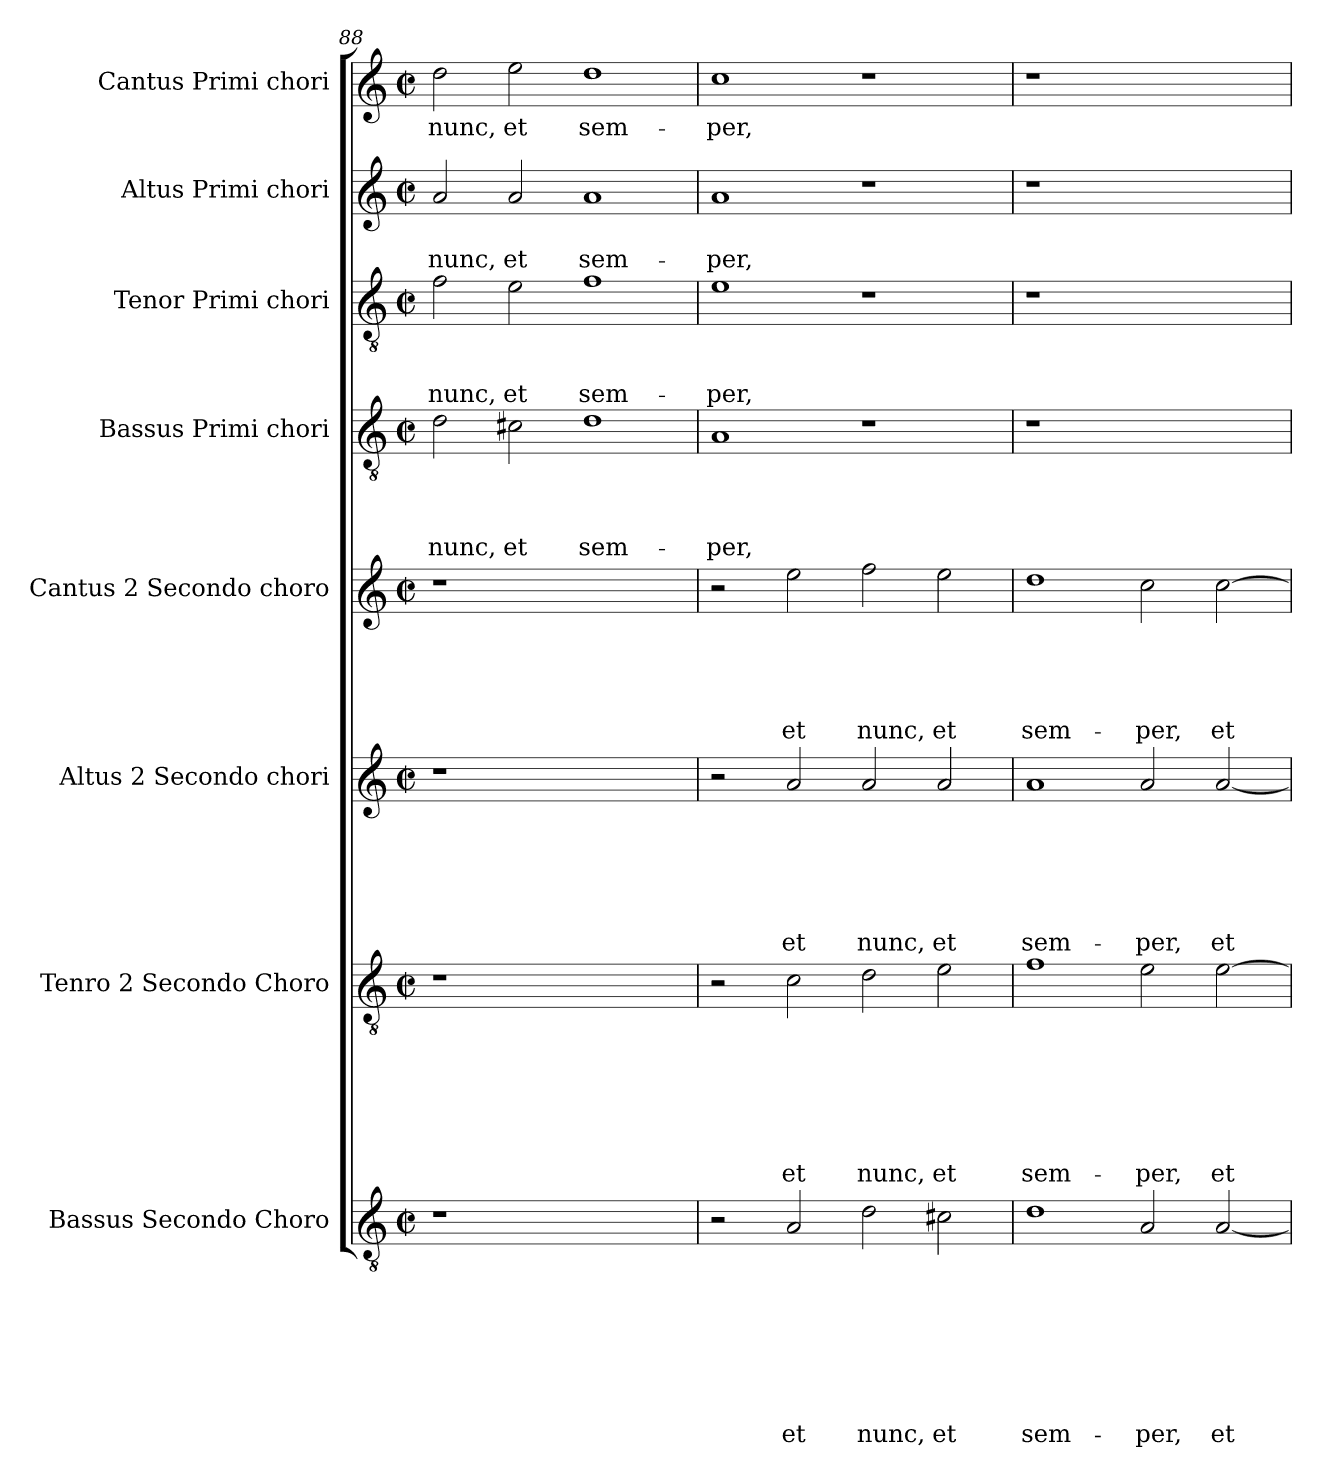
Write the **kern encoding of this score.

**kern	**text	**text	**text	**text	**text	**text	**text	**text	**kern	**text	**text	**text	**text	**text	**text	**text	**kern	**text	**text	**text	**text	**text	**text	**kern	**text	**text	**text	**text	**text	**kern	**text	**text	**text	**text	**kern	**text	**text	**text	**kern	**text	**text	**kern	**text
*part8	*part8	*part8	*part8	*part8	*part8	*part8	*part8	*part8	*part7	*part7	*part7	*part7	*part7	*part7	*part7	*part7	*part6	*part6	*part6	*part6	*part6	*part6	*part6	*part5	*part5	*part5	*part5	*part5	*part5	*part4	*part4	*part4	*part4	*part4	*part3	*part3	*part3	*part3	*part2	*part2	*part2	*part1	*part1
*staff8	*staff8	*staff8	*staff8	*staff8	*staff8	*staff8	*staff8	*staff8	*staff7	*staff7	*staff7	*staff7	*staff7	*staff7	*staff7	*staff7	*staff6	*staff6	*staff6	*staff6	*staff6	*staff6	*staff6	*staff5	*staff5	*staff5	*staff5	*staff5	*staff5	*staff4	*staff4	*staff4	*staff4	*staff4	*staff3	*staff3	*staff3	*staff3	*staff2	*staff2	*staff2	*staff1	*staff1
*I"Bassus Secondo Choro	*	*	*	*	*	*	*	*	*I"Tenro 2 Secondo Choro	*	*	*	*	*	*	*	*I"Altus 2 Secondo chori	*	*	*	*	*	*	*I"Cantus 2 Secondo choro	*	*	*	*	*	*I"Bassus Primi chori	*	*	*	*	*I"Tenor Primi chori	*	*	*	*I"Altus Primi chori	*	*	*I"Cantus Primi chori	*
*I'Ch	*	*	*	*	*	*	*	*	*I'Ch	*	*	*	*	*	*	*	*I'Ch	*	*	*	*	*	*	*I'Ch	*	*	*	*	*	*I'Ch	*	*	*	*	*I'Ch	*	*	*	*I'Ch	*	*	*I'Ch	*
!!LO:LB:g=z
*clefGv2	*	*	*	*	*	*	*	*	*clefGv2	*	*	*	*	*	*	*	*clefG2	*	*	*	*	*	*	*clefG2	*	*	*	*	*	*clefGv2	*	*	*	*	*clefGv2	*	*	*	*clefG2	*	*	*clefG2	*
*k[]	*	*	*	*	*	*	*	*	*k[]	*	*	*	*	*	*	*	*k[]	*	*	*	*	*	*	*k[]	*	*	*	*	*	*k[]	*	*	*	*	*k[]	*	*	*	*k[]	*	*	*k[]	*
*C:	*	*	*	*	*	*	*	*	*C:	*	*	*	*	*	*	*	*C:	*	*	*	*	*	*	*C:	*	*	*	*	*	*C:	*	*	*	*	*C:	*	*	*	*C:	*	*	*C:	*
*M2/2	*	*	*	*	*	*	*	*	*M2/2	*	*	*	*	*	*	*	*M2/2	*	*	*	*	*	*	*M2/2	*	*	*	*	*	*M2/2	*	*	*	*	*M2/2	*	*	*	*M2/2	*	*	*M2/2	*
*met(c|)	*	*	*	*	*	*	*	*	*met(c|)	*	*	*	*	*	*	*	*met(c|)	*	*	*	*	*	*	*met(c|)	*	*	*	*	*	*met(c|)	*	*	*	*	*met(c|)	*	*	*	*met(c|)	*	*	*met(c|)	*
=88	=88	=88	=88	=88	=88	=88	=88	=88	=88	=88	=88	=88	=88	=88	=88	=88	=88	=88	=88	=88	=88	=88	=88	=88	=88	=88	=88	=88	=88	=88	=88	=88	=88	=88	=88	=88	=88	=88	=88	=88	=88	=88	=88
!	!	!	!	!	!	!	!	!	!	!	!	!	!	!	!	!	!	!	!	!	!	!	!	!	!	!	!	!	!	!	!	!	!	!LO:LY:b	!	!	!	!LO:LY:b	!	!	!LO:LY:b	!	!LO:LY:b
1r	.	.	.	.	.	.	.	.	1r	.	.	.	.	.	.	.	1r	.	.	.	.	.	.	1r	.	.	.	.	.	2d\	.	.	.	nunc,	2f\	.	.	nunc,	2a/	.	nunc,	2dd\	nunc,
!	!	!	!	!	!	!	!	!	!	!	!	!	!	!	!	!	!	!	!	!	!	!	!	!	!	!	!	!	!	!	!	!	!	!LO:LY:b	!	!	!	!LO:LY:b	!	!	!LO:LY:b	!	!LO:LY:b
.	.	.	.	.	.	.	.	.	.	.	.	.	.	.	.	.	.	.	.	.	.	.	.	.	.	.	.	.	.	2c#X\	.	.	.	et	2e\	.	.	et	2a/	.	et	2ee\	et
!	!	!	!	!	!	!	!	!	!	!	!	!	!	!	!	!	!	!	!	!	!	!	!	!	!	!	!	!	!	!	!	!	!	!LO:LY:b	!	!	!	!LO:LY:b	!	!	!LO:LY:b	!	!LO:LY:b
1ryy	.	.	.	.	.	.	.	.	1ryy	.	.	.	.	.	.	.	1ryy	.	.	.	.	.	.	1ryy	.	.	.	.	.	1d	.	.	.	sem-	1f	.	.	sem-	1a	.	sem-	1dd	sem-
=89	=89	=89	=89	=89	=89	=89	=89	=89	=89	=89	=89	=89	=89	=89	=89	=89	=89	=89	=89	=89	=89	=89	=89	=89	=89	=89	=89	=89	=89	=89	=89	=89	=89	=89	=89	=89	=89	=89	=89	=89	=89	=89	=89
!	!	!	!	!	!	!	!	!	!	!	!	!	!	!	!	!	!	!	!	!	!	!	!	!	!	!	!	!	!	!	!	!	!	!LO:LY:b	!	!	!	!LO:LY:b	!	!	!LO:LY:b	!	!LO:LY:b
2r	.	.	.	.	.	.	.	.	2r	.	.	.	.	.	.	.	2r	.	.	.	.	.	.	2r	.	.	.	.	.	1A	.	.	.	-per,	1e	.	.	-per,	1a	.	-per,	1cc	-per,
!	!	!	!	!	!	!	!	!LO:LY:b	!	!	!	!	!	!	!	!LO:LY:b	!	!	!	!	!	!	!LO:LY:b	!	!	!	!	!	!LO:LY:b	!	!	!	!	!	!	!	!	!	!	!	!	!	!
2A/	.	.	.	.	.	.	.	et	2c\	.	.	.	.	.	.	et	2a/	.	.	.	.	.	et	2ee\	.	.	.	.	et	.	.	.	.	.	.	.	.	.	.	.	.	.	.
!	!	!	!	!	!	!	!	!LO:LY:b	!	!	!	!	!	!	!	!LO:LY:b	!	!	!	!	!	!	!LO:LY:b	!	!	!	!	!	!LO:LY:b	!	!	!	!	!	!	!	!	!	!	!	!	!	!
2d\	.	.	.	.	.	.	.	nunc,	2d\	.	.	.	.	.	.	nunc,	2a/	.	.	.	.	.	nunc,	2ff\	.	.	.	.	nunc,	1r	.	.	.	.	1r	.	.	.	1r	.	.	1r	.
!	!	!	!	!	!	!	!	!LO:LY:b	!	!	!	!	!	!	!	!LO:LY:b	!	!	!	!	!	!	!LO:LY:b	!	!	!	!	!	!LO:LY:b	!	!	!	!	!	!	!	!	!	!	!	!	!	!
2c#X\	.	.	.	.	.	.	.	et	2e\	.	.	.	.	.	.	et	2a/	.	.	.	.	.	et	2ee\	.	.	.	.	et	.	.	.	.	.	.	.	.	.	.	.	.	.	.
=90	=90	=90	=90	=90	=90	=90	=90	=90	=90	=90	=90	=90	=90	=90	=90	=90	=90	=90	=90	=90	=90	=90	=90	=90	=90	=90	=90	=90	=90	=90	=90	=90	=90	=90	=90	=90	=90	=90	=90	=90	=90	=90	=90
!	!	!	!	!	!	!	!	!LO:LY:b	!	!	!	!	!	!	!	!LO:LY:b	!	!	!	!	!	!	!LO:LY:b	!	!	!	!	!	!LO:LY:b	!	!	!	!	!	!	!	!	!	!	!	!	!	!
1d	.	.	.	.	.	.	.	sem-	1f	.	.	.	.	.	.	sem-	1a	.	.	.	.	.	sem-	1dd	.	.	.	.	sem-	1r	.	.	.	.	1r	.	.	.	1r	.	.	1r	.
!	!	!	!	!	!	!	!	!LO:LY:b	!	!	!	!	!	!	!	!LO:LY:b	!	!	!	!	!	!	!LO:LY:b	!	!	!	!	!	!LO:LY:b	!	!	!	!	!	!	!	!	!	!	!	!	!	!
2A/	.	.	.	.	.	.	.	-per,	2e\	.	.	.	.	.	.	-per,	2a/	.	.	.	.	.	-per,	2cc\	.	.	.	.	-per,	1ryy	.	.	.	.	1ryy	.	.	.	1ryy	.	.	1ryy	.
!	!	!	!	!	!	!	!	!LO:LY:b	!	!	!	!	!	!	!	!LO:LY:b	!	!	!	!	!	!	!LO:LY:b	!	!	!	!	!	!LO:LY:b	!	!	!	!	!	!	!	!	!	!	!	!	!	!
[<2A/	.	.	.	.	.	.	.	et	[>2e\	.	.	.	.	.	.	et	[<2a/	.	.	.	.	.	et	[>2cc\	.	.	.	.	et	.	.	.	.	.	.	.	.	.	.	.	.	.	.
=	=	=	=	=	=	=	=	=	=	=	=	=	=	=	=	=	=	=	=	=	=	=	=	=	=	=	=	=	=	=	=	=	=	=	=	=	=	=	=	=	=	=	=
*-	*-	*-	*-	*-	*-	*-	*-	*-	*-	*-	*-	*-	*-	*-	*-	*-	*-	*-	*-	*-	*-	*-	*-	*-	*-	*-	*-	*-	*-	*-	*-	*-	*-	*-	*-	*-	*-	*-	*-	*-	*-	*-	*-
